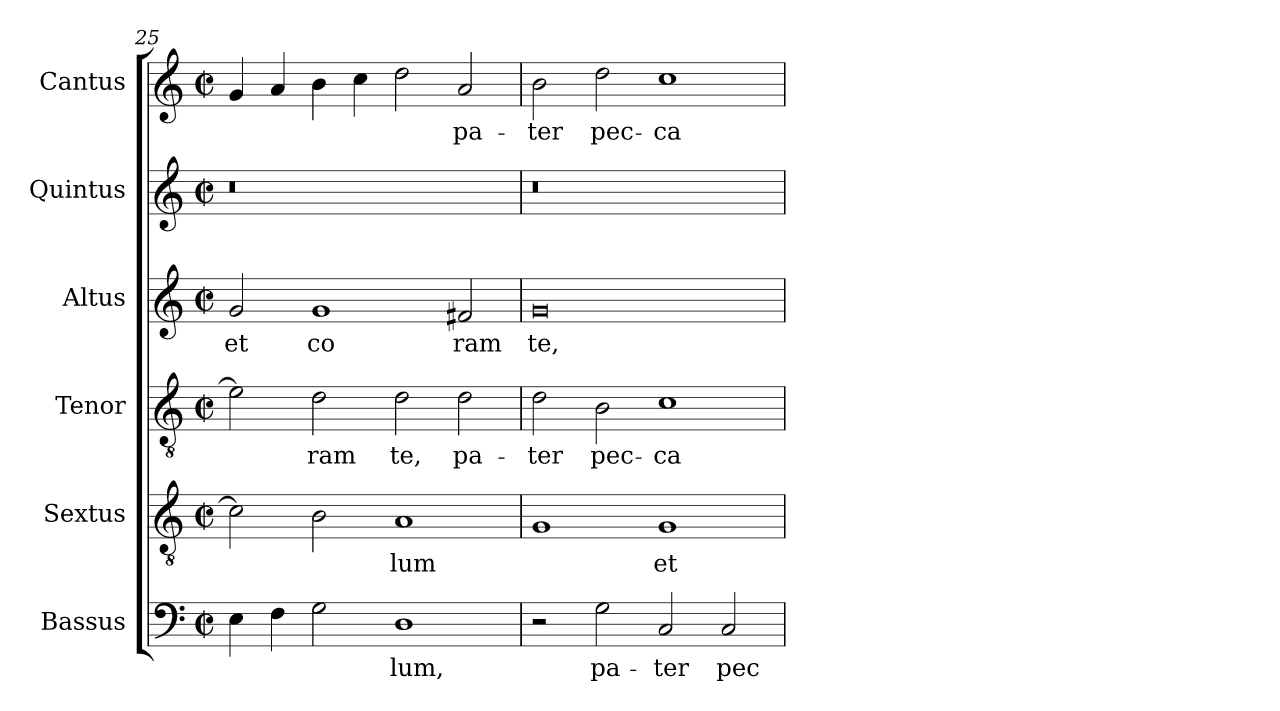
**kern	**text	**kern	**text	**kern	**text	**kern	**text	**kern	**kern	**text
*part6	*part6	*part5	*part5	*part4	*part4	*part3	*part3	*part2	*part1	*part1
*staff6	*staff6	*staff5	*staff5	*staff4	*staff4	*staff3	*staff3	*staff2	*staff1	*staff1
*I"Bassus	*	*I"Sextus	*	*I"Tenor	*	*I"Altus	*	*I"Quintus	*I"Cantus	*
*clefF4	*	*clefGv2	*	*clefGv2	*	*clefG2	*	*clefG2	*clefG2	*
*M2/2	*	*M2/2	*	*M2/2	*	*M2/2	*	*M2/2	*M2/2	*
*met(c|)	*	*met(c|)	*	*met(c|)	*	*met(c|)	*	*met(c|)	*met(c|)	*
=25	=25	=25	=25	=25	=25	=25	=25	=25	=25	=25
!	!	!	!	!	!	!	!LO:LY:b:cj	!	!	!
4E\	.	2c\]	.	2e\]	.	2g/	et	0r	4g/	.
4F\	.	.	.	.	.	.	.	.	4a/	.
!	!	!	!	!	!LO:LY:b:cj	!	!LO:LY:b:cj	!	!	!
2G\	.	2B\	.	2d\	-ram	1g	co	.	4b\	.
.	.	.	.	.	.	.	.	.	4cc\	.
!	!LO:LY:b:cj	!	!LO:LY:b	!	!LO:LY:b:cj	!	!	!	!	!
1D	-lum,	1A	lum	2d\	te,	.	.	.	2dd\	.
!	!	!	!	!	!LO:LY:b:cj	!	!LO:LY:b:cj	!	!	!LO:LY:b:cj
.	.	.	.	2d\	pa-	2f#/	ram	.	2a/	pa-
=26	=26	=26	=26	=26	=26	=26	=26	=26	=26	=26
!	!	!	!	!	!LO:LY:b:cj	!	!LO:LY:b:cj	!	!	!LO:LY:b:cj
2r	.	1G	.	2d\	-ter	0g	te,	0r	2b\	-ter
!	!LO:LY:b:cj	!	!	!	!LO:LY:b:cj	!	!	!	!	!LO:LY:b:cj
2G\	pa-	.	.	2B\	pec-	.	.	.	2dd\	pec-
!	!LO:LY:b:cj	!	!LO:LY:b:cj	!	!LO:LY:b:cj	!	!	!	!	!LO:LY:b:cj
2C/	-ter	1G	et	1c	-ca-	.	.	.	1cc	-ca-
!	!LO:LY:b:cj	!	!	!	!	!	!	!	!	!
2C/	pec-	.	.	.	.	.	.	.	.	.
=	=	=	=	=	=	=	=	=	=	=
*-	*-	*-	*-	*-	*-	*-	*-	*-	*-	*-
